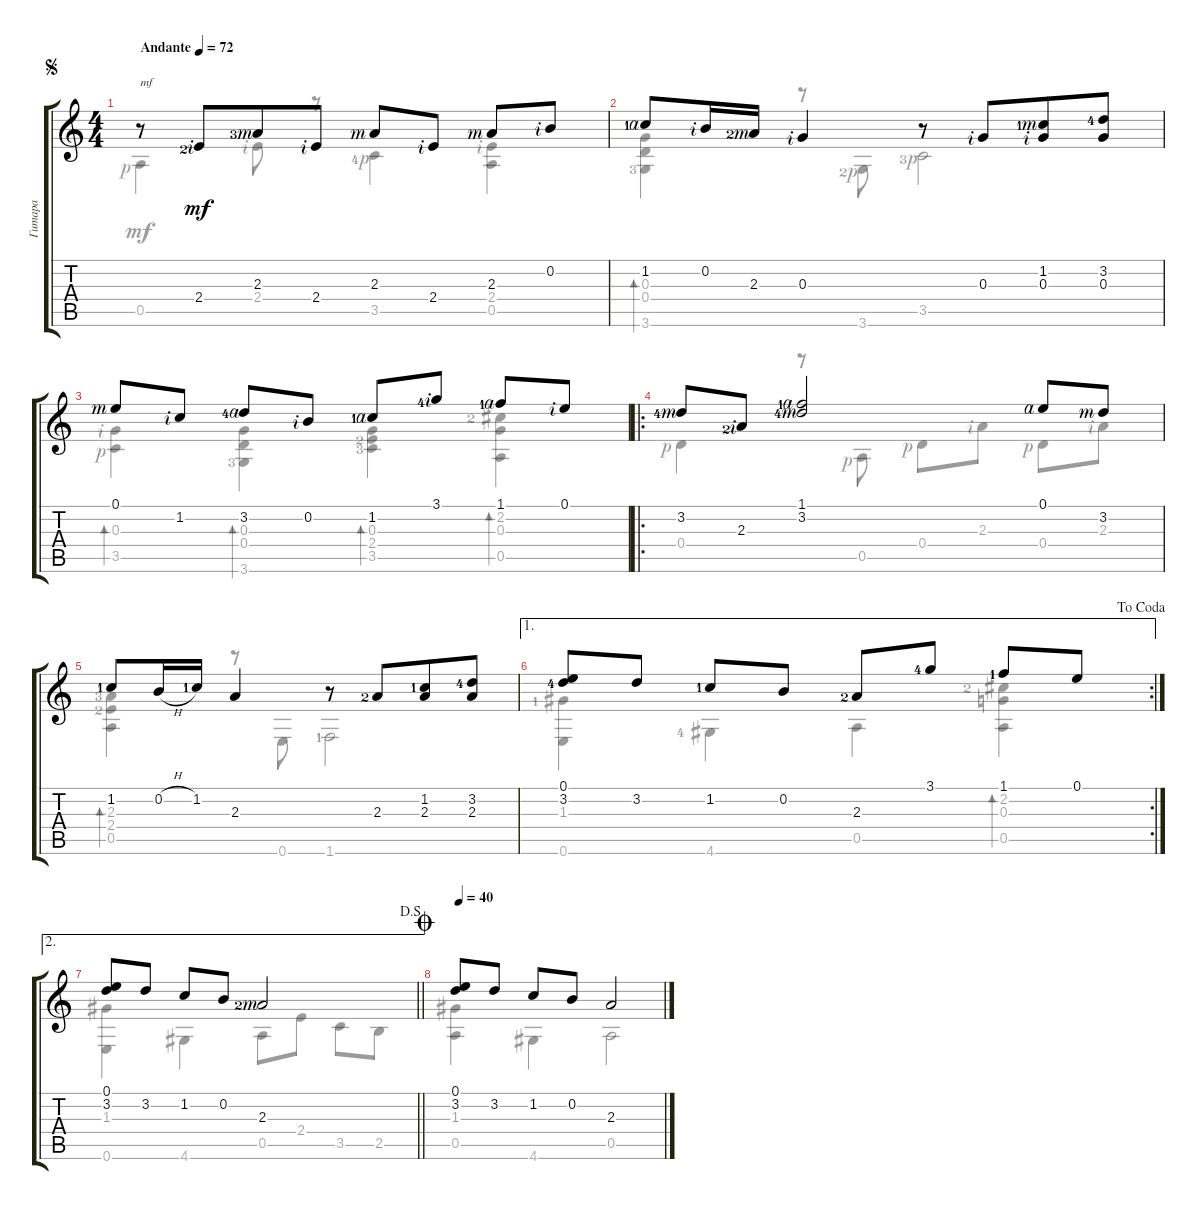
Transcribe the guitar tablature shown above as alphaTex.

\track ("Гитара" "Гитара") {instrument acousticguitarnylon}
\staff {score tabs}
\tuning (E4 B3 G3 D3 A2 E2) {hide}
\voice
\ts (4 4)
\jump segno
\tempo (72 "Andante")
\clef g2
\ks c
r.8{txt "mf" dy mf instrument acousticguitarnylon} 2.4{lf 3 rf 2}.8{beam merge} 2.3{lf 4 rf 3}.8 2.4{rf 2}.8 2.3{rf 3}.8 2.4{rf 2}.8 2.3{rf 3}.8 0.2{rf 2}.8 |
1.2{lf 2 rf 4}.8 0.2{rf 2}.16 2.3{lf 3 rf 3}.16 0.3{rf 2}.4 r.8 0.3{rf 2}.8{beam merge} (1.2{lf 2 rf 3} 0.3{rf 2}).8 (3.2{lf 5} 0.3).8 |
0.1{rf 3}.8 1.2{rf 2}.8 3.2{lf 5 rf 4}.8 0.2{rf 2}.8 1.2{lf 2 rf 4}.8 3.1{lf 5 rf 2}.8 1.1{lf 2 rf 4}.8 0.1{rf 2}.8 |
\ro
3.2{lf 5 rf 3}.8 2.3{lf 3 rf 2}.8 (1.1{lf 2 rf 4} 3.2{lf 5 rf 3}).2 0.1{rf 4}.8 3.2{rf 3}.8 |
1.2{lf 2}.8 0.2{h}.16 1.2{lf 2}.16 2.3.4 r.8 2.3{lf 3}.8{beam merge} (1.2{lf 2} 2.3).8 (3.2{lf 5} 2.3).8 |
\ae 1
\rc 2
\jump dacoda
(0.1 3.2{lf 5}).8 3.2.8 1.2{lf 2}.8 0.2.8 2.3{lf 3}.8 3.1{lf 5}.8 1.1{lf 2}.8 0.1.8 |
\ae 2
\jump dalsegno
\barLineRight lightlight
(0.1 3.2).8 3.2.8 1.2.8 0.2.8 2.3{lf 3 rf 3}.2 |
\jump coda
\tempo 40
(0.1 3.2).8 3.2.8 1.2.8 0.2.8 2.3.2
\voice
\clef g2
\ottava regular
\simile none
\ks c
0.5{rf 1}.4{dy mf} 2.4{rf 2}.8 r.8 3.5{lf 5 rf 1}.4 (2.4{rf 2} 0.5).4 |
(0.3 0.4 3.6{lf 4}).4{bd 120} r.8 3.6{lf 3 rf 1}.8 3.5{lf 4 rf 1}.2 |
(0.3{rf 2} 3.5{rf 1}).4{bd 120} (0.3 0.4 3.6{lf 4}).4{bd 120} (0.3 2.4{lf 3} 3.5{lf 4}).4{bd 120} (2.2{lf 3} 0.3 0.5).4{bd 120} |
0.4{rf 1}.4 r.8 0.5{rf 1}.8 0.4{rf 1}.8 2.3{rf 2}.8 0.4{rf 1}.8 2.3{rf 2}.8 |
(2.3{lf 4} 2.4{lf 3} 0.5).4{bd 120} r.8 0.6.8 1.6{lf 2}.2 |
(1.3{lf 2} 0.6).4 4.6{lf 5}.4 0.5.4 (2.2{lf 3} 0.3 0.5).4{bd 120} |
\barLineRight lightlight
(1.3 0.6).4 4.6.4 0.5.8 2.4.8 3.5.8 2.5.8 |
(1.3 0.5).4 4.6.4 0.5.2
